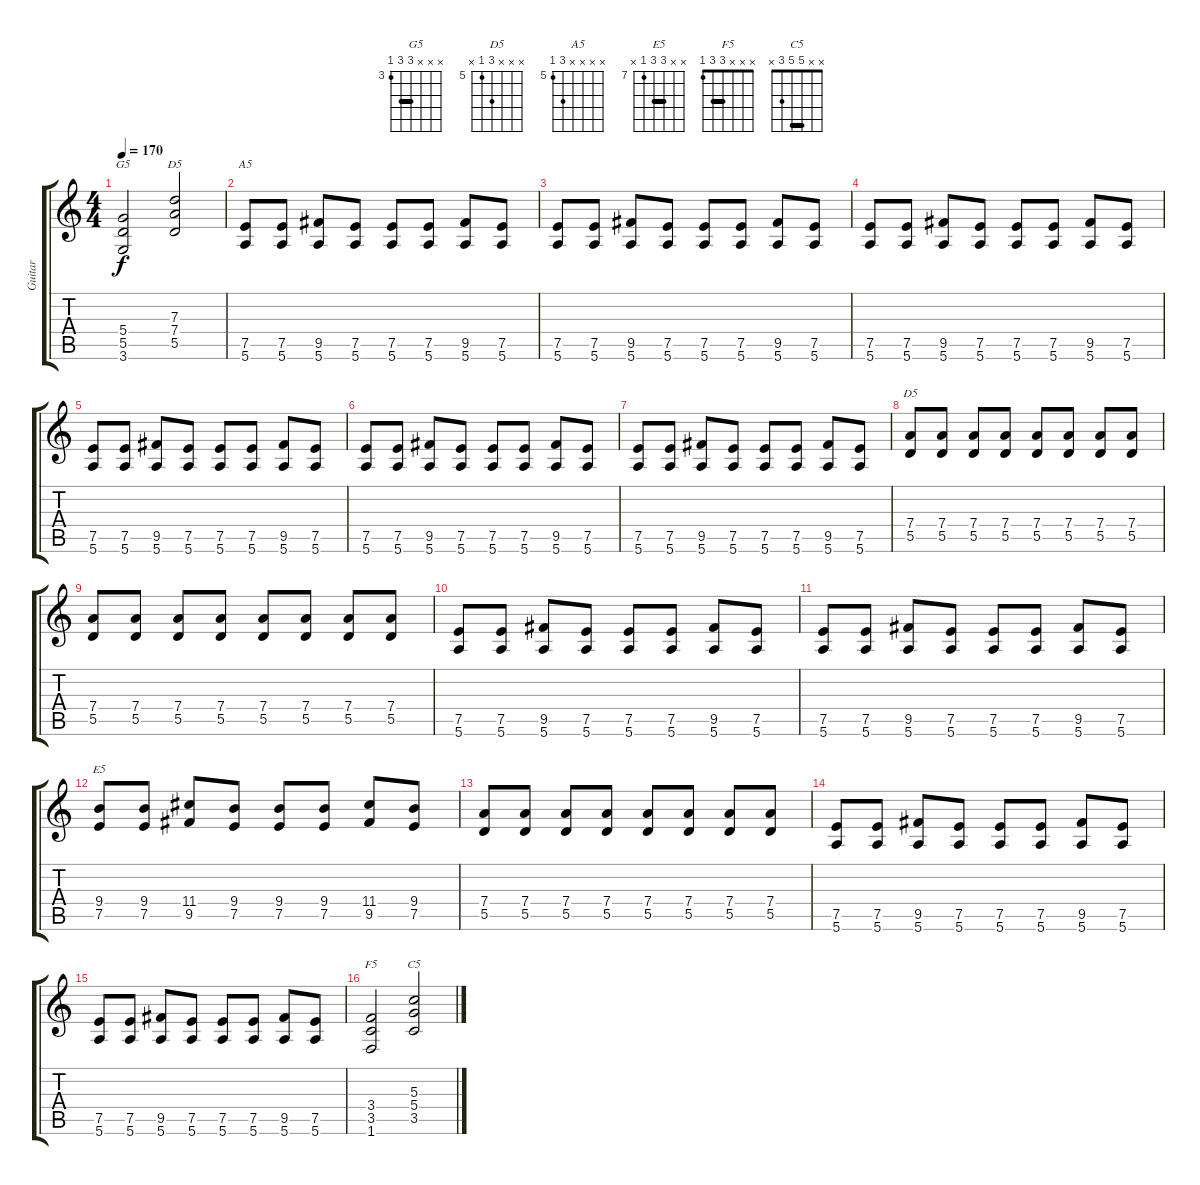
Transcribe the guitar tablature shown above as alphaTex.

\track ("Guitar" "Guitar") {instrument overdrivenguitar}
\staff {score tabs}
\tuning (E4 B3 G3 D3 A2 E2) {hide}
\chord ("G5" x x x 5 5 3) {firstfret 3 barre 5}
\chord ("D5" x x 7 7 5 x) {firstfret 5 barre 7}
\chord ("A5" x x x x 7 5) {firstfret 5}
\chord ("D5" x x x 7 5 x) {firstfret 5}
\chord ("E5" x x 9 9 7 x) {firstfret 7 barre 9}
\chord ("F5" x x x 3 3 1) {barre 3}
\chord ("C5" x x 5 5 3 x) {barre 5}
\ts (4 4)
\tempo 170
\clef g2
\ks c
(5.4 5.5 3.6).2{ch "G5" dy f} (7.3 7.4 5.5).2{ch "D5"} |
(7.5 5.6).8{ch "A5"} (7.5 5.6).8 (9.5 5.6).8 (7.5 5.6).8 (7.5 5.6).8 (7.5 5.6).8 (9.5 5.6).8 (7.5 5.6).8 |
(7.5 5.6).8 (7.5 5.6).8 (9.5 5.6).8 (7.5 5.6).8 (7.5 5.6).8 (7.5 5.6).8 (9.5 5.6).8 (7.5 5.6).8 |
(7.5 5.6).8 (7.5 5.6).8 (9.5 5.6).8 (7.5 5.6).8 (7.5 5.6).8 (7.5 5.6).8 (9.5 5.6).8 (7.5 5.6).8 |
(7.5 5.6).8 (7.5 5.6).8 (9.5 5.6).8 (7.5 5.6).8 (7.5 5.6).8 (7.5 5.6).8 (9.5 5.6).8 (7.5 5.6).8 |
(7.5 5.6).8 (7.5 5.6).8 (9.5 5.6).8 (7.5 5.6).8 (7.5 5.6).8 (7.5 5.6).8 (9.5 5.6).8 (7.5 5.6).8 |
(7.5 5.6).8 (7.5 5.6).8 (9.5 5.6).8 (7.5 5.6).8 (7.5 5.6).8 (7.5 5.6).8 (9.5 5.6).8 (7.5 5.6).8 |
(7.4 5.5).8{ch "D5"} (7.4 5.5).8 (7.4 5.5).8 (7.4 5.5).8 (7.4 5.5).8 (7.4 5.5).8 (7.4 5.5).8 (7.4 5.5).8 |
(7.4 5.5).8 (7.4 5.5).8 (7.4 5.5).8 (7.4 5.5).8 (7.4 5.5).8 (7.4 5.5).8 (7.4 5.5).8 (7.4 5.5).8 |
(7.5 5.6).8 (7.5 5.6).8 (9.5 5.6).8 (7.5 5.6).8 (7.5 5.6).8 (7.5 5.6).8 (9.5 5.6).8 (7.5 5.6).8 |
(7.5 5.6).8 (7.5 5.6).8 (9.5 5.6).8 (7.5 5.6).8 (7.5 5.6).8 (7.5 5.6).8 (9.5 5.6).8 (7.5 5.6).8 |
(9.4 7.5).8{ch "E5"} (9.4 7.5).8 (11.4 9.5).8 (9.4 7.5).8 (9.4 7.5).8 (9.4 7.5).8 (11.4 9.5).8 (9.4 7.5).8 |
(7.4 5.5).8 (7.4 5.5).8 (7.4 5.5).8 (7.4 5.5).8 (7.4 5.5).8 (7.4 5.5).8 (7.4 5.5).8 (7.4 5.5).8 |
(7.5 5.6).8 (7.5 5.6).8 (9.5 5.6).8 (7.5 5.6).8 (7.5 5.6).8 (7.5 5.6).8 (9.5 5.6).8 (7.5 5.6).8 |
(7.5 5.6).8 (7.5 5.6).8 (9.5 5.6).8 (7.5 5.6).8 (7.5 5.6).8 (7.5 5.6).8 (9.5 5.6).8 (7.5 5.6).8 |
(3.4 3.5 1.6).2{ch "F5"} (5.3 5.4 3.5).2{ch "C5"}
